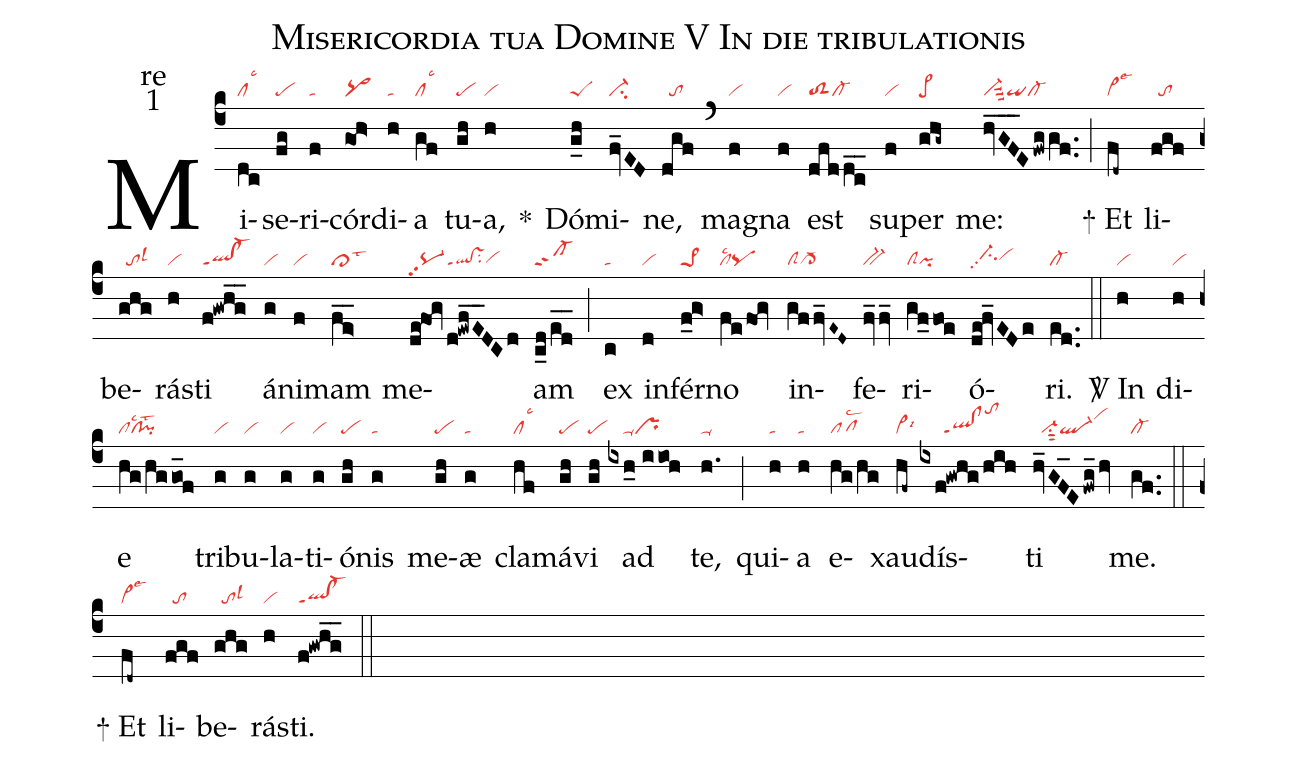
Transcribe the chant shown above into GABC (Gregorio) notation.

name:Misericordia tua Domine V In die tribulationis;
office-part:re;
mode:1;
nabc-lines:1;
%%
(c4) Mi(dc|cllsc3)se(fg|pe)ri(f|ta)cór(go!h>|pq>)di(h|ta)a(gf|cllsc3) tu(gh|pe)a,(h|vi) <sp>*</sp>() Dó(g_h|peS)mi(fv_ED|ci-)ne,(dgf|//to) (`) mag(f|vi)na(f|vi) est(dfddc__|toS2cl-) su(f|vi)per(ghg~|pe>) me:(hvGF___E/fwggf..|vi-suu3qicl-) (;)
<sp>+</sp> Et(fd~|vi>lse3) li(fgf|//to)be(ghg|//tolsl3)rás(h|vi)ti(f!gwhg__|ql!cl-ppt1) á(g|vi)ni(f|vi)mam(fe>__|cl>lst3) me(de!fog|pq-pp2|d!ewfE__DCd|ql!vsppt1su2vihg)am(c_d/ed__|cl-ppt2) (;) ex(c|ta) in(d|vi)fér(f_g>|pe>1)no(fefog|cllsc2pq) in(gffv_E~D~|clScl->)fe(fv_fv_|bv-)ri(gf_foe|clSpi)ó(de!fv_EDe|//ci-hhpp2vihh)ri.(ed..|cl-) (::)

<sp>V/</sp> In(h|vi) di(h|vi)e(hg/hggo_f|clcl!pilsc2lst2) tri(g|vi)bu(g|vi)la(g|vi)ti(g|vi)ó(gh|pe)nis(g|ta) me(gh|pe)æ(g|ta) cla(hf|cllsc3)má(gh|pe)vi(gh|pe) ad(ixh_0//iioh|////ta-pr) te,(h.|ta-) (;) qui(h|ta)a(h|ta) e(hg/hg|pflsc2)xau(hf~|vi>lsi6)dís(ixf!gwhg/hih|//////ql!clppt1tohm)ti(hv_GF_E/fwg_/hv|//vi-su1sut2ql-vihk) me.(gf..|cl-) (::)
<sp>+</sp> Et(fd~|vi>lse3) li(fgf|//to)be(ghg|//tolsl3)rás(h|vi)ti.(f!gwhg__|ql!cl-ppt1) (::)
